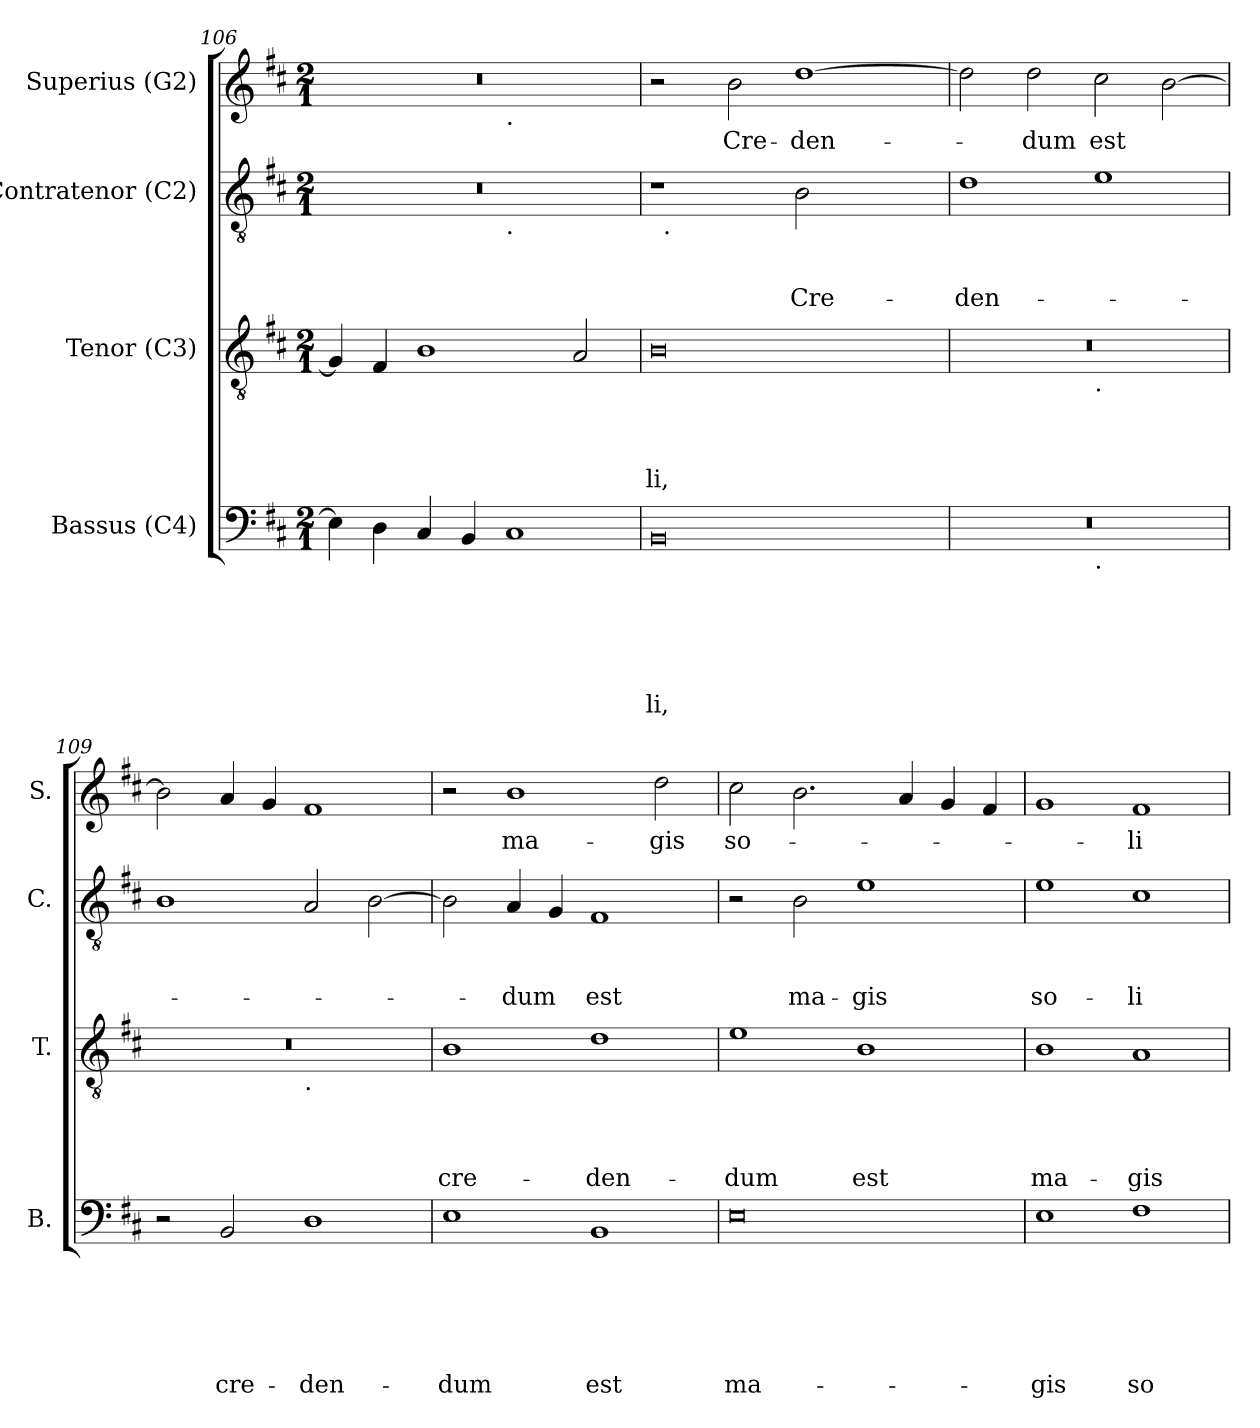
**kern	**text	**text	**text	**text	**text	**text	**kern	**text	**text	**text	**text	**kern	**text	**text	**text	**kern	**text
*part4	*part4	*part4	*part4	*part4	*part4	*part4	*part3	*part3	*part3	*part3	*part3	*part2	*part2	*part2	*part2	*part1	*part1
*staff4	*staff4	*staff4	*staff4	*staff4	*staff4	*staff4	*staff3	*staff3	*staff3	*staff3	*staff3	*staff2	*staff2	*staff2	*staff2	*staff1	*staff1
*I"Bassus (C4)	*	*	*	*	*	*	*I"Tenor (C3)	*	*	*	*	*I"Contratenor (C2)	*	*	*	*I"Superius (G2)	*
*I'B.	*	*	*	*	*	*	*I'T.	*	*	*	*	*I'C.	*	*	*	*I'S.	*
!!LO:LB:g=z
*clefF4	*	*	*	*	*	*	*clefGv2	*	*	*	*	*clefGv2	*	*	*	*clefG2	*
*k[f#c#]	*	*	*	*	*	*	*k[f#c#]	*	*	*	*	*k[f#c#]	*	*	*	*k[f#c#]	*
*D:	*	*	*	*	*	*	*D:	*	*	*	*	*D:	*	*	*	*D:	*
*M2/1	*	*	*	*	*	*	*M2/1	*	*	*	*	*M2/1	*	*	*	*M2/1	*
=106	=106	=106	=106	=106	=106	=106	=106	=106	=106	=106	=106	=106	=106	=106	=106	=106	=106
*	*	*	*	*	*	*	*	*	*	*	*	*^	*	*	*	*^	*
4E\]	.	.	.	.	.	.	4G/]	.	.	.	.	0r	1ryy	.	.	.	0r	1ryy	.
4D\	.	.	.	.	.	.	4F#/	.	.	.	.	.	.	.	.	.	.	.	.
4C#/	.	.	.	.	.	.	1B	.	.	.	.	.	.	.	.	.	.	.	.
4BB/	.	.	.	.	.	.	.	.	.	.	.	.	.	.	.	.	.	.	.
!	!	!	!	!	!	!	!	!	!	!	!	!	!	!	!	!	!	!LO:TX:b:t=.	!
!	!	!	!	!	!	!	!	!	!	!	!	!	!LO:TX:b:t=.	!	!	!	!	!	!
1C#	.	.	.	.	.	.	.	.	.	.	.	.	1ryy	.	.	.	.	1ryy	.
.	.	.	.	.	.	.	2A/	.	.	.	.	.	.	.	.	.	.	.	.
=107	=107	=107	=107	=107	=107	=107	=107	=107	=107	=107	=107	=107	=107	=107	=107	=107	=107	=107	=107
!	!	!	!	!	!	!LO:LY:b:rj	!	!	!	!	!LO:LY:b:rj	!	!	!	!	!	!	!	!
*	*	*	*	*	*	*	*	*	*	*	*	*	*	*	*	*	*v	*v	*
0BB	.	.	.	.	.	-li,	0B	.	.	.	-li,	1r	32ryy	.	.	.	2r	.
!	!	!	!	!	!	!	!	!	!	!	!	!	!LO:TX:b:t=.	!	!	!	!	!
.	.	.	.	.	.	.	.	.	.	.	.	.	1ryy	.	.	.	.	.
!	!	!	!	!	!	!	!	!	!	!	!	!	!	!	!	!	!	!LO:LY:b
.	.	.	.	.	.	.	.	.	.	.	.	.	.	.	.	.	2b\	Cre-
!	!	!	!	!	!	!	!	!	!	!	!	!	!	!	!	!LO:LY:b	!	!LO:LY:b
.	.	.	.	.	.	.	.	.	.	.	.	2B\	.	.	.	-Cre-	[>1dd	-den-
.	.	.	.	.	.	.	.	.	.	.	.	.	2ryy	.	.	.	.	.
.	.	.	.	.	.	.	.	.	.	.	.	2ryy	.	.	.	.	.	.
.	.	.	.	.	.	.	.	.	.	.	.	.	4...ryy	.	.	.	.	.
=108	=108	=108	=108	=108	=108	=108	=108	=108	=108	=108	=108	=108	=108	=108	=108	=108	=108	=108
!	!	!	!	!	!	!	!	!	!	!	!	!	!	!	!	!LO:LY:b	!	!
*^	*	*	*	*	*	*	*^	*	*	*	*	*v	*v	*	*	*	*	*
0r	1ryy	.	.	.	.	.	.	0r	1ryy	.	.	.	.	1d	.	.	-den-	2dd\]	.
!	!	!	!	!	!	!	!	!	!	!	!	!	!	!	!	!	!	!	!LO:LY:b
.	.	.	.	.	.	.	.	.	.	.	.	.	.	.	.	.	.	2dd\	-dum
!	!	!	!	!	!	!	!	!	!LO:TX:b:t=.	!	!	!	!	!	!	!	!	!	!
!	!LO:TX:b:t=.	!	!	!	!	!	!	!	!	!	!	!	!	!	!	!	!	!	!
!	!	!	!	!	!	!	!	!	!	!	!	!	!	!	!	!	!	!	!LO:LY:b
.	1ryy	.	.	.	.	.	.	.	1ryy	.	.	.	.	1e	.	.	.	2cc#\	est
.	.	.	.	.	.	.	.	.	.	.	.	.	.	.	.	.	.	[>2b\	.
*v	*v	*	*	*	*	*	*	*	*	*	*	*	*	*	*	*	*	*	*
=109	=109	=109	=109	=109	=109	=109	=109	=109	=109	=109	=109	=109	=109	=109	=109	=109	=109	=109
2r	.	.	.	.	.	.	0r	1ryy	.	.	.	.	1B	.	.	.	2b\]	.
!	!	!	!	!	!	!LO:LY:b	!	!	!	!	!	!	!	!	!	!	!	!
2BB/	.	.	.	.	.	cre-	.	.	.	.	.	.	.	.	.	.	4a/	.
.	.	.	.	.	.	.	.	.	.	.	.	.	.	.	.	.	4g/	.
!	!	!	!	!	!	!	!	!LO:TX:b:t=.	!	!	!	!	!	!	!	!	!	!
!	!	!	!	!	!	!LO:LY:b	!	!	!	!	!	!	!	!	!	!	!	!
1D	.	.	.	.	.	-den-	.	1ryy	.	.	.	.	2A/	.	.	.	1f#	.
.	.	.	.	.	.	.	.	.	.	.	.	.	[>2B\	.	.	.	.	.
=110	=110	=110	=110	=110	=110	=110	=110	=110	=110	=110	=110	=110	=110	=110	=110	=110	=110	=110
!	!	!	!	!	!	!LO:LY:b	!	!	!	!	!	!LO:LY:b	!	!	!	!	!	!
*	*	*	*	*	*	*	*v	*v	*	*	*	*	*	*	*	*	*	*
1E	.	.	.	.	.	-dum	1B	.	.	.	cre-	2B\]	.	.	.	2r	.
!	!	!	!	!	!	!	!	!	!	!	!	!	!	!	!LO:LY:b	!	!LO:LY:b
.	.	.	.	.	.	.	.	.	.	.	.	4A/	.	.	-dum	1b	ma-
.	.	.	.	.	.	.	.	.	.	.	.	4G/	.	.	.	.	.
!	!	!	!	!	!	!LO:LY:b	!	!	!	!	!LO:LY:b	!	!	!	!LO:LY:b	!	!
1BB	.	.	.	.	.	est	1d	.	.	.	-den-	1F#	.	.	est	.	.
!	!	!	!	!	!	!	!	!	!	!	!	!	!	!	!	!	!LO:LY:b
.	.	.	.	.	.	.	.	.	.	.	.	.	.	.	.	2dd\	-gis
!!LO:PB:g=z
=111	=111	=111	=111	=111	=111	=111	=111	=111	=111	=111	=111	=111	=111	=111	=111	=111	=111
!	!	!	!	!	!	!LO:LY:b:rj	!	!	!	!	!LO:LY:b	!	!	!	!	!	!LO:LY:b
0E	.	.	.	.	.	ma-	1e	.	.	.	-dum	2r	.	.	.	2cc#\	so-
!	!	!	!	!	!	!	!	!	!	!	!	!	!	!	!LO:LY:b	!	!
.	.	.	.	.	.	.	.	.	.	.	.	2B\	.	.	ma-	2.b\	.
!	!	!	!	!	!	!	!	!	!	!	!LO:LY:b	!	!	!	!LO:LY:b	!	!
.	.	.	.	.	.	.	1B	.	.	.	est	1e	.	.	-gis	.	.
.	.	.	.	.	.	.	.	.	.	.	.	.	.	.	.	4a/	.
.	.	.	.	.	.	.	.	.	.	.	.	.	.	.	.	4g/	.
.	.	.	.	.	.	.	.	.	.	.	.	.	.	.	.	4f#/	.
=112	=112	=112	=112	=112	=112	=112	=112	=112	=112	=112	=112	=112	=112	=112	=112	=112	=112
!	!	!	!	!	!	!LO:LY:b	!	!	!	!	!LO:LY:b	!	!	!	!LO:LY:b	!	!
1E	.	.	.	.	.	-gis	1B	.	.	.	ma-	1e	.	.	so-	1g	.
!	!	!	!	!	!	!LO:LY:b	!	!	!	!	!LO:LY:b	!	!	!	!LO:LY:b:rj	!	!LO:LY:b:rj
1F#	.	.	.	.	.	so-	1A	.	.	.	-gis	1c#	.	.	-li	1f#	-li
=	=	=	=	=	=	=	=	=	=	=	=	=	=	=	=	=	=
*-	*-	*-	*-	*-	*-	*-	*-	*-	*-	*-	*-	*-	*-	*-	*-	*-	*-
